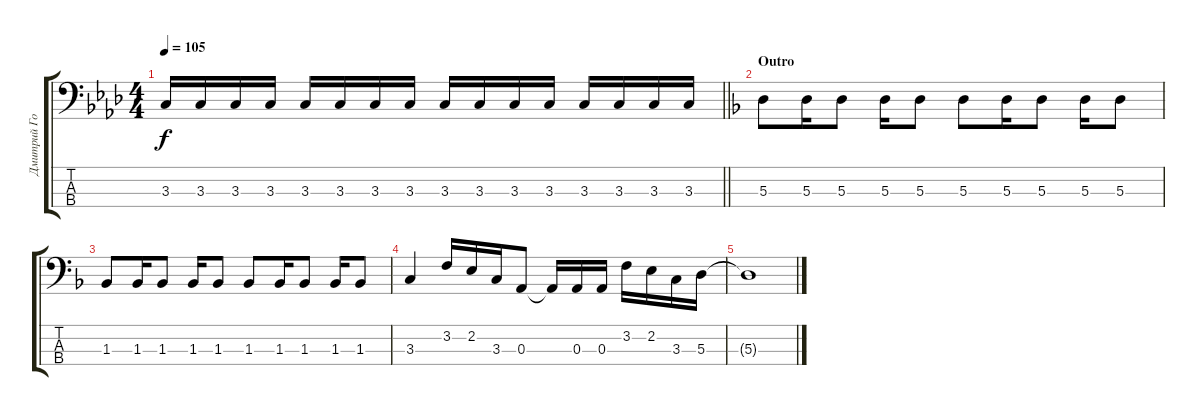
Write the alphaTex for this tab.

\track ("Дмитрий Голяшев" "Дмитрий Го") {instrument electricbasspick}
\staff {score tabs}
\tuning (G2 D2 A1 E1) {hide}
\ts (4 4)
\tempo 105
\clef f4
\barLineRight lightlight
\ks ab
3.3.16{dy f} 3.3.16 3.3.16 3.3.16 3.3.16 3.3.16 3.3.16 3.3.16 3.3.16 3.3.16 3.3.16 3.3.16 3.3.16 3.3.16 3.3.16 3.3.16 |
\section ("" "Outro")
\ks f
5.3.8 5.3.16 5.3.8 5.3.16 5.3.8 5.3.8 5.3.16 5.3.8 5.3.16 5.3.8 |
1.3.8 1.3.16 1.3.8 1.3.16 1.3.8 1.3.8 1.3.16 1.3.8 1.3.16 1.3.8 |
3.3.4 3.2.16 2.2.16 3.3.16 0.3.8 0.3{t}.16 0.3.16 0.3.16 3.2.16 2.2.16 3.3.16 5.3.16 |
5.3{t}.1
